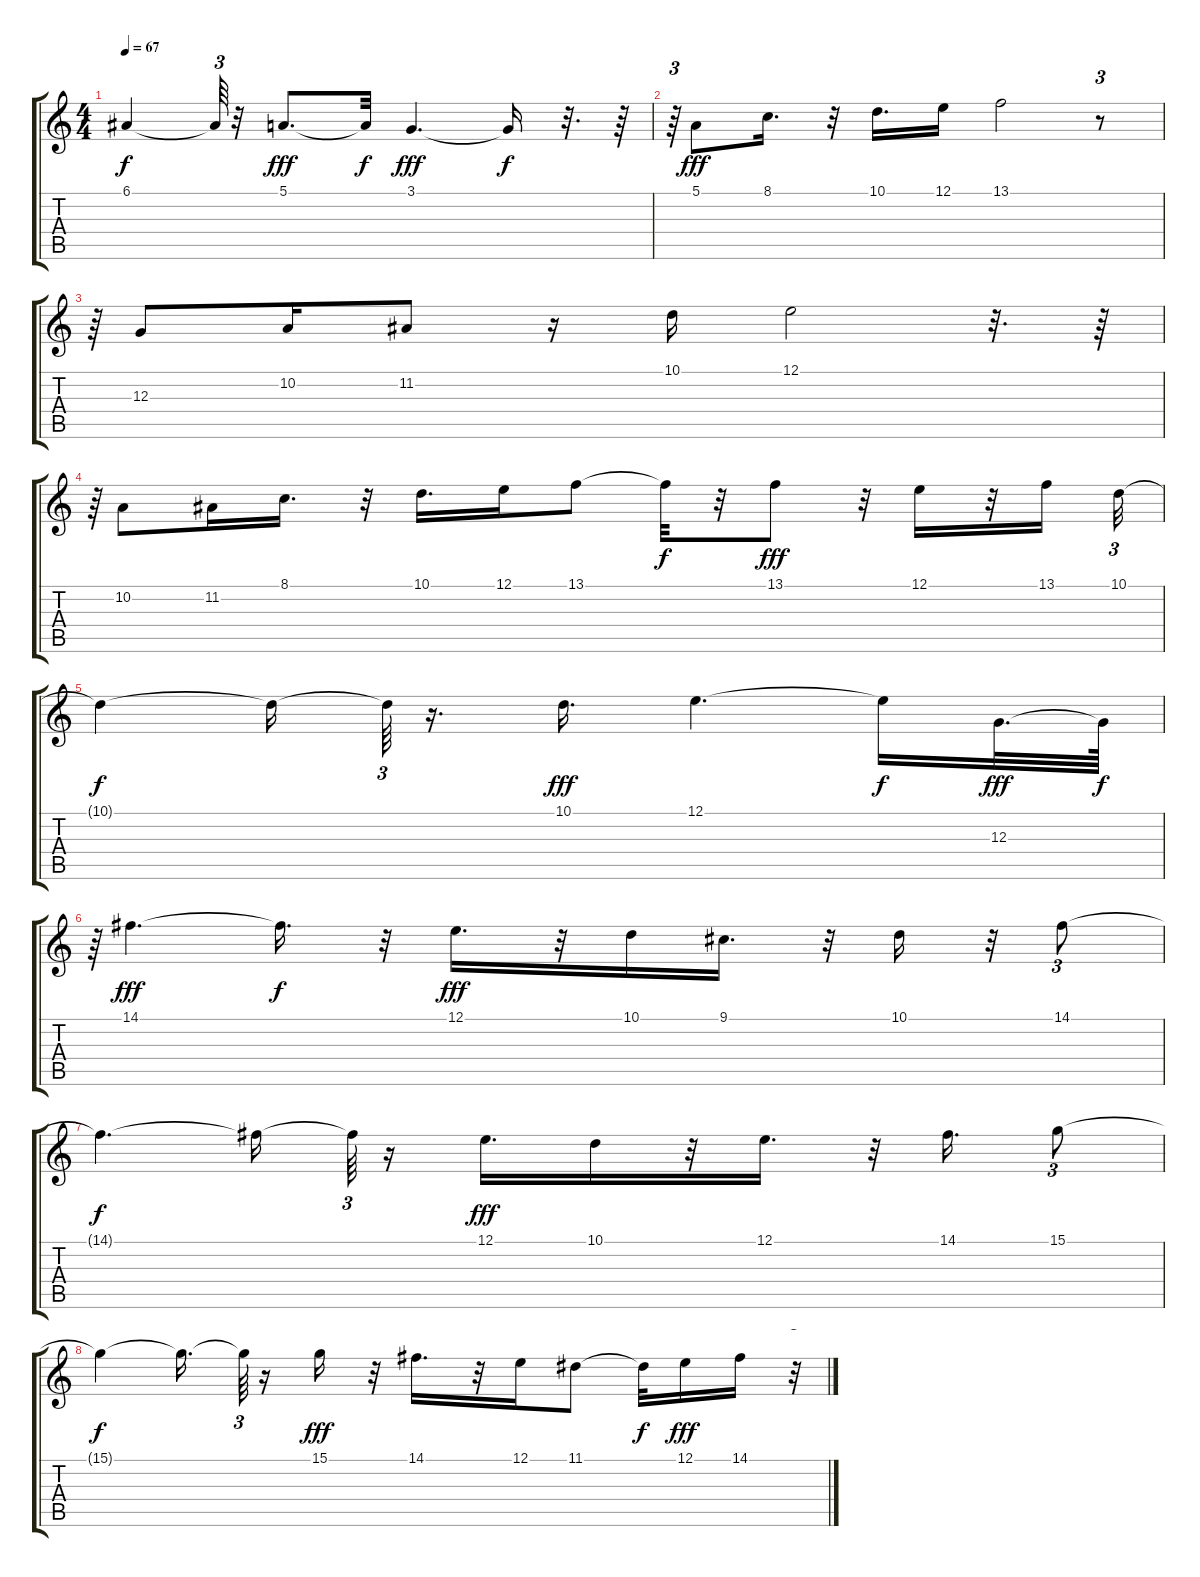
\track "" {instrument flute}
\staff {score tabs}
\tuning (E4 B3 G3 D3 A2 E2) {hide}
\ts (4 4)
\tempo 67
\clef g2
\ks c
6.1{t}.4{dy f} 6.1{t}.64{tu (3 2)} r.32 5.1.8{d dy fff} 5.1{t}.32{dy f} 3.1.4{d dy fff} 3.1{t}.16{dy f} r.32{d} r.64 |
r.64{tu (3 2)} 5.1.8{dy fff} 8.1.16{d} r.32 10.1.16{d} 12.1.16 13.1.2 r.8{tu (3 2)} |
r.64{tu (3 2)} 12.3.8 10.2.16 11.2.8 r.16 10.1.16 12.1.2 r.32{d} r.64 |
r.64{tu (3 2)} 10.2.8 11.2.16 8.1.16{d} r.32 10.1.16{d} 12.1.16 13.1.8 13.1{t}.32{dy f} r.32 13.1.8{dy fff} r.32 12.1.16 r.32 13.1.16 10.1.32{tu (3 2)} |
10.1{t}.4{dy f} 10.1{t}.16 10.1{t}.64{tu (3 2)} r.16{d} 10.1.16{d dy fff} 12.1.4{d} 12.1{t}.16{dy f} 12.3.32{d dy fff} 12.3{t}.64{dy f} |
r.64{tu (3 2)} 14.1.4{d dy fff} 14.1{t}.16{d dy f} r.32 12.1.16{d dy fff} r.32 10.1.16 9.1.16{d} r.32 10.1.16 r.32 14.1.8{tu (3 2)} |
14.1{t}.4{d dy f} 14.1{t}.16 14.1{t}.64{tu (3 2)} r.16 12.1.16{d dy fff} 10.1.16 r.32 12.1.16{d} r.32 14.1.16{d} 15.1.8{tu (3 2)} |
15.1{t}.4{dy f} 15.1{t}.16{d} 15.1{t}.64{tu (3 2)} r.16 15.1.16{dy fff} r.32 14.1.16{d} r.32 12.1.16 11.1.8 11.1{t}.32{dy f} 12.1.16{dy fff} 14.1.16 r.32{tu (3 2)}
